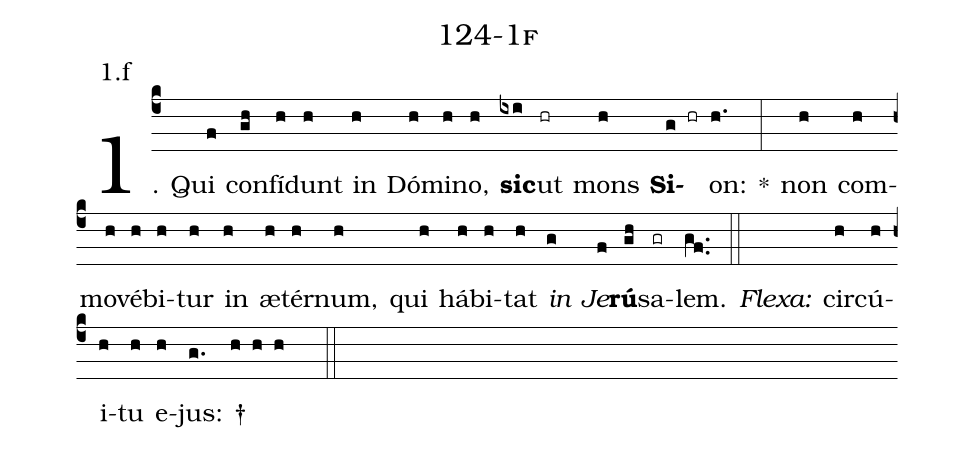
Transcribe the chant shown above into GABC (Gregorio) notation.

name: 124-1f;
annotation: 1.f;
%%
(c4)1. Qui(f) con(gh)fí(h)dunt(h) in(h) Dó(h)mi(h)no,(h) <b>sic</b>(ixi)ut(hr) mons(h) <b>Si</b>(g hr)on:(h.) *(:) non(h) com(h)mo(h)vé(h)bi(h)tur(h) in(h) æ(h)tér(h)num,(h) qui(h) há(h)bi(h)tat(h) <i>in</i>(g) <i>Je</i>(f)<b>rú</b>(gh)sa(gr)lem.(gf..) (::)
<i>Flexa:</i>(////)  cir(h)cú(h)i(h)tu(h) e(h)jus: †(g.//// h h h  ::)
